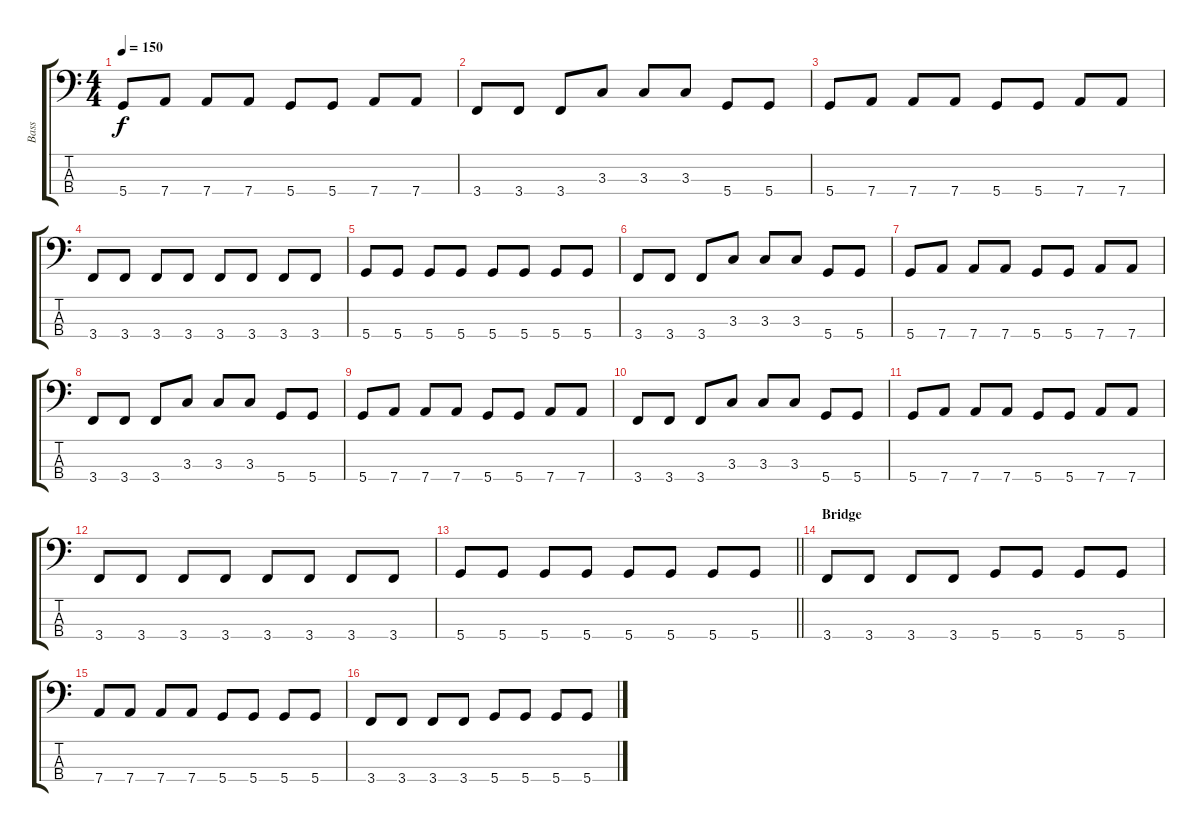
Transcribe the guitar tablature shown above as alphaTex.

\track ("Bass" "Bass") {instrument electricbasspick}
\staff {score tabs}
\tuning (G2 D2 A1 D1) {hide}
\ts (4 4)
\tempo 150
\clef f4
\ks c
5.4.8{dy f} 7.4.8 7.4.8 7.4.8 5.4.8 5.4.8 7.4.8 7.4.8 |
3.4.8 3.4.8 3.4.8 3.3.8 3.3.8 3.3.8 5.4.8 5.4.8 |
5.4.8 7.4.8 7.4.8 7.4.8 5.4.8 5.4.8 7.4.8 7.4.8 |
3.4.8 3.4.8 3.4.8 3.4.8 3.4.8 3.4.8 3.4.8 3.4.8 |
5.4.8 5.4.8 5.4.8 5.4.8 5.4.8 5.4.8 5.4.8 5.4.8 |
3.4.8 3.4.8 3.4.8 3.3.8 3.3.8 3.3.8 5.4.8 5.4.8 |
5.4.8 7.4.8 7.4.8 7.4.8 5.4.8 5.4.8 7.4.8 7.4.8 |
3.4.8 3.4.8 3.4.8 3.3.8 3.3.8 3.3.8 5.4.8 5.4.8 |
5.4.8 7.4.8 7.4.8 7.4.8 5.4.8 5.4.8 7.4.8 7.4.8 |
3.4.8 3.4.8 3.4.8 3.3.8 3.3.8 3.3.8 5.4.8 5.4.8 |
5.4.8 7.4.8 7.4.8 7.4.8 5.4.8 5.4.8 7.4.8 7.4.8 |
3.4.8 3.4.8 3.4.8 3.4.8 3.4.8 3.4.8 3.4.8 3.4.8 |
\barLineRight lightlight
5.4.8 5.4.8 5.4.8 5.4.8 5.4.8 5.4.8 5.4.8 5.4.8 |
\section ("" "Bridge")
3.4.8 3.4.8 3.4.8 3.4.8 5.4.8 5.4.8 5.4.8 5.4.8 |
7.4.8 7.4.8 7.4.8 7.4.8 5.4.8 5.4.8 5.4.8 5.4.8 |
3.4.8 3.4.8 3.4.8 3.4.8 5.4.8 5.4.8 5.4.8 5.4.8
